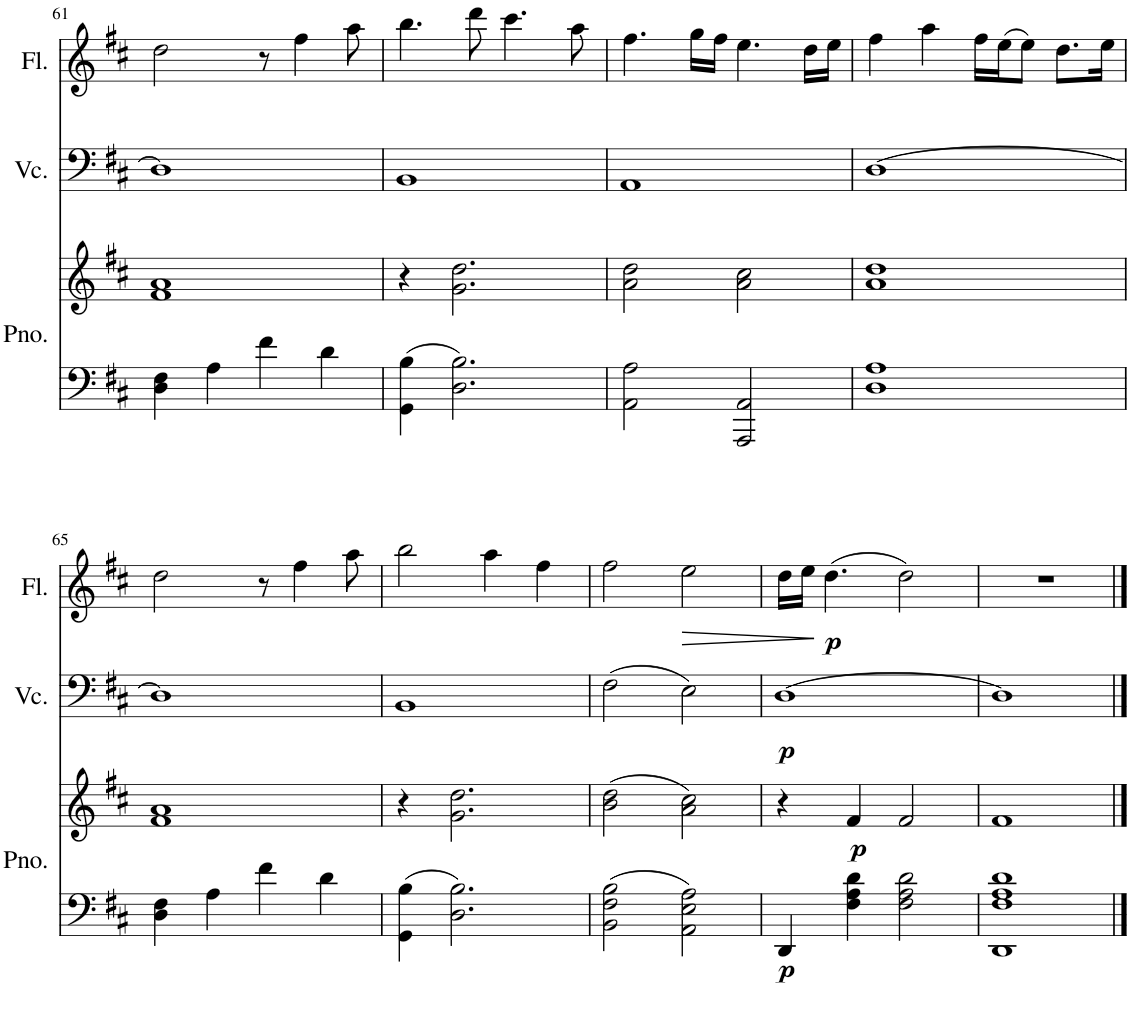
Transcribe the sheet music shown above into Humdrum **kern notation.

**kern	**kern	**dynam	**kern	**dynam	**kern	**dynam
*part3	*part3	*part3	*part2	*part2	*part1	*part1
*staff4	*staff3	*staff3/4	*staff2	*staff2	*staff1	*staff1
*I"Piano	*	*	*I"Violoncel	*	*I"Flauta	*
*I'Pno.	*	*	*I'Vc.	*	*I'Fl.	*
!!LO:PB:g=z
*clefF4	*clefG2	*	*clefF4	*	*clefG2	*
*k[f#c#]	*k[f#c#]	*	*k[f#c#]	*	*k[f#c#]	*
*M4/4	*M4/4	*	*M4/4	*	*M4/4	*
=61	=61	=61	=61	=61	=61	=61
4D\ 4F#\	1f# 1a	.	1D]	.	2dd\	.
4A\	.	.	.	.	.	.
4f#\	.	.	.	.	8r	.
.	.	.	.	.	4ff#\	.
4d\	.	.	.	.	.	.
.	.	.	.	.	8aa\	.
=62	=62	=62	=62	=62	=62	=62
4GG\ 4B\	4r	.	1BB	.	4.bb\	.
2.D\ 2.B\	2.g\ 2.dd\	.	.	.	.	.
.	.	.	.	.	8ddd\	.
.	.	.	.	.	4.ccc#\	.
.	.	.	.	.	8aa\	.
=63	=63	=63	=63	=63	=63	=63
2AA\ 2A\	2a\ 2dd\	.	1AA	.	4.ff#\	.
.	.	.	.	.	16gg\LL	.
.	.	.	.	.	16ff#\JJ	.
2AAA/ 2AA/	2a\ 2cc#\	.	.	.	4.ee\	.
.	.	.	.	.	16dd\LL	.
.	.	.	.	.	16ee\JJ	.
=64	=64	=64	=64	=64	=64	=64
1D 1A	1a 1dd	.	[1D	.	4ff#\	.
.	.	.	.	.	4aa\	.
.	.	.	.	.	16ff#\LL	.
.	.	.	.	.	(16ee\J	.
.	.	.	.	.	8ee\J)	.
.	.	.	.	.	8.dd\L	.
.	.	.	.	.	16ee\Jk	.
!!LO:LB:g=z
=65	=65	=65	=65	=65	=65	=65
4D\ 4F#\	1f# 1a	.	1D]	.	2dd\	.
4A\	.	.	.	.	.	.
4f#\	.	.	.	.	8r	.
.	.	.	.	.	4ff#\	.
4d\	.	.	.	.	.	.
.	.	.	.	.	8aa\	.
=66	=66	=66	=66	=66	=66	=66
4GG\ 4B\	4r	.	1BB	.	2bb\	.
2.D\ 2.B\	2.g\ 2.dd\	.	.	.	.	.
.	.	.	.	.	4aa\	.
.	.	.	.	.	4ff#\	.
=67	=67	=67	=67	=67	=67	=67
2BB\ 2F#\ 2B\	(2b\ 2dd\	.	(2F#\	.	2ff#\	.
!	!	!	!	!	!	!LO:HP:b
2AA\ 2E\ 2A\	2a\ 2cc#\)	.	2E\)	.	2ee\	>
.	.	.	.	.	.	]
=68	=68	=68	=68	=68	=68	=68
!	!	!LO:DY:b=2	!	!LO:DY:b	!	!
4DD/	4r	p	[1D	p	16dd\LL	.
.	.	.	.	.	16ee\JJ	.
!	!	!	!	!	!	!LO:DY:b
.	.	.	.	.	(4.dd\	p
!	!	!LO:DY:b	!	!	!	!
4F#\ 4A\ 4d\	4f#/	p	.	.	.	.
2F#\ 2A\ 2d\	2f#/	.	.	.	2dd\)	.
=69	=69	=69	=69	=69	=69	=69
1DD 1F# 1A 1d	1f#	.	1D]	.	1r	.
==	==	==	==	==	==	==
*-	*-	*-	*-	*-	*-	*-
